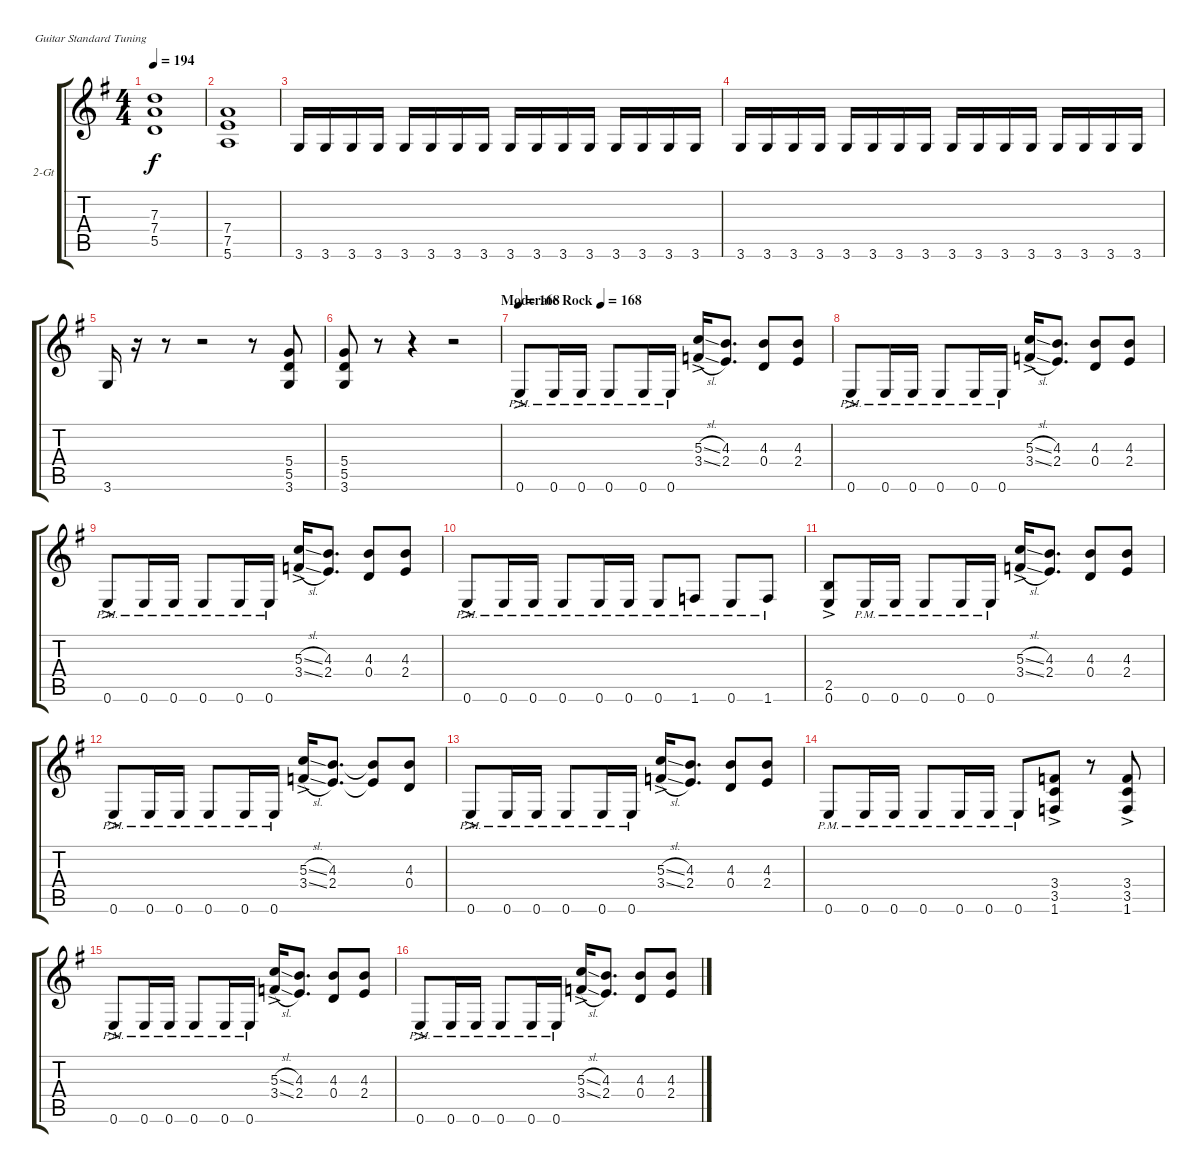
\bracketExtendMode groupsimilarinstruments
\firstSystemTrackNameOrientation horizontal
\otherSystemsTrackNameOrientation horizontal
\track ("2-Gt" "2-Gt") {instrument distortionguitar}
\staff {score tabs}
\tuning (E4 B3 G3 D3 A2 E2)
\ts (4 4)
\tempo 194
\clef g2
\scale
1.05549
\ks g
(7.3 7.4 5.5).1{dy f} |
\scale
0.944515 (7.4 7.5 5.6).1 |
\scale
1.05549 3.6.16 3.6.16 3.6.16 3.6.16 3.6.16 3.6.16 3.6.16 3.6.16 3.6.16 3.6.16 3.6.16 3.6.16 3.6.16 3.6.16 3.6.16 3.6.16 |
\scale
0.944515 3.6.16 3.6.16 3.6.16 3.6.16 3.6.16 3.6.16 3.6.16 3.6.16 3.6.16 3.6.16 3.6.16 3.6.16 3.6.16 3.6.16 3.6.16 3.6.16 |
\scale
1.05549 3.6.16 r.16 r.8 r.2 r.8 (5.4 5.5 3.6).8 |
\tempo (168 "Moderate Rock" 1)
\scale
0.944515 (5.4 5.5 3.6).8 r.8 r.4 r.2 |
\tempo 168
\scale
1.05549 0.6{ac pm}.8 0.6{pm}.16 0.6{pm}.16 0.6{pm}.8 0.6{pm}.16 0.6{pm}.16 (5.3{sl ac} 3.4{sl ac}).16 (4.3 2.4).8{d} (4.3 0.4).8 (4.3 2.4).8 |
\scale
0.944515 0.6{ac pm}.8 0.6{pm}.16 0.6{pm}.16 0.6{pm}.8 0.6{pm}.16 0.6{pm}.16 (5.3{sl ac} 3.4{sl ac}).16 (4.3 2.4).8{d} (4.3 0.4).8 (4.3 2.4).8 |
\scale
1.05549 0.6{ac pm}.8 0.6{pm}.16 0.6{pm}.16 0.6{pm}.8 0.6{pm}.16 0.6{pm}.16 (5.3{sl ac} 3.4{sl ac}).16 (4.3 2.4).8{d} (4.3 0.4).8 (4.3 2.4).8 |
\scale
0.944515 0.6{ac pm}.8 0.6{pm}.16 0.6{pm}.16 0.6{pm}.8 0.6{pm}.16 0.6{pm}.16 0.6{pm}.8 1.6{pm}.8 0.6{pm}.8 1.6{pm}.8 |
\scale
1.05549 (2.5{ac} 0.6{ac}).8 0.6{pm}.16 0.6{pm}.16 0.6{pm}.8 0.6{pm}.16 0.6{pm}.16 (5.3{sl ac} 3.4{sl ac}).16 (4.3 2.4).8{d} (4.3 0.4).8 (4.3 2.4).8 |
\scale
0.944515 0.6{ac pm}.8 0.6{pm}.16 0.6{pm}.16 0.6{pm}.8 0.6{pm}.16 0.6{pm}.16 (5.3{sl ac} 3.4{sl ac}).16 (4.3 2.4).8{d} (4.3{t} 2.4{t}).8 (4.3 0.4).8 |
\scale
1.05549 0.6{ac pm}.8 0.6{pm}.16 0.6{pm}.16 0.6{pm}.8 0.6{pm}.16 0.6{pm}.16 (5.3{sl ac} 3.4{sl ac}).16 (4.3 2.4).8{d} (4.3 0.4).8 (4.3 2.4).8 |
\scale
0.944515 0.6{pm}.8 0.6{pm}.16 0.6{pm}.16 0.6{pm}.8 0.6{pm}.16 0.6{pm}.16 0.6{pm}.8 (3.4{ac} 3.5{ac} 1.6{ac}).8 r.8 (3.4{ac} 3.5{ac} 1.6{ac}).8 |
\scale
1.05549 0.6{ac pm}.8 0.6{pm}.16 0.6{pm}.16 0.6{pm}.8 0.6{pm}.16 0.6{pm}.16 (5.3{sl ac} 3.4{sl ac}).16 (4.3 2.4).8{d} (4.3 0.4).8 (4.3 2.4).8 |
\scale
0.944515 0.6{ac pm}.8 0.6{pm}.16 0.6{pm}.16 0.6{pm}.8 0.6{pm}.16 0.6{pm}.16 (5.3{sl ac} 3.4{sl ac}).16 (4.3 2.4).8{d} (4.3 0.4).8 (4.3 2.4).8
